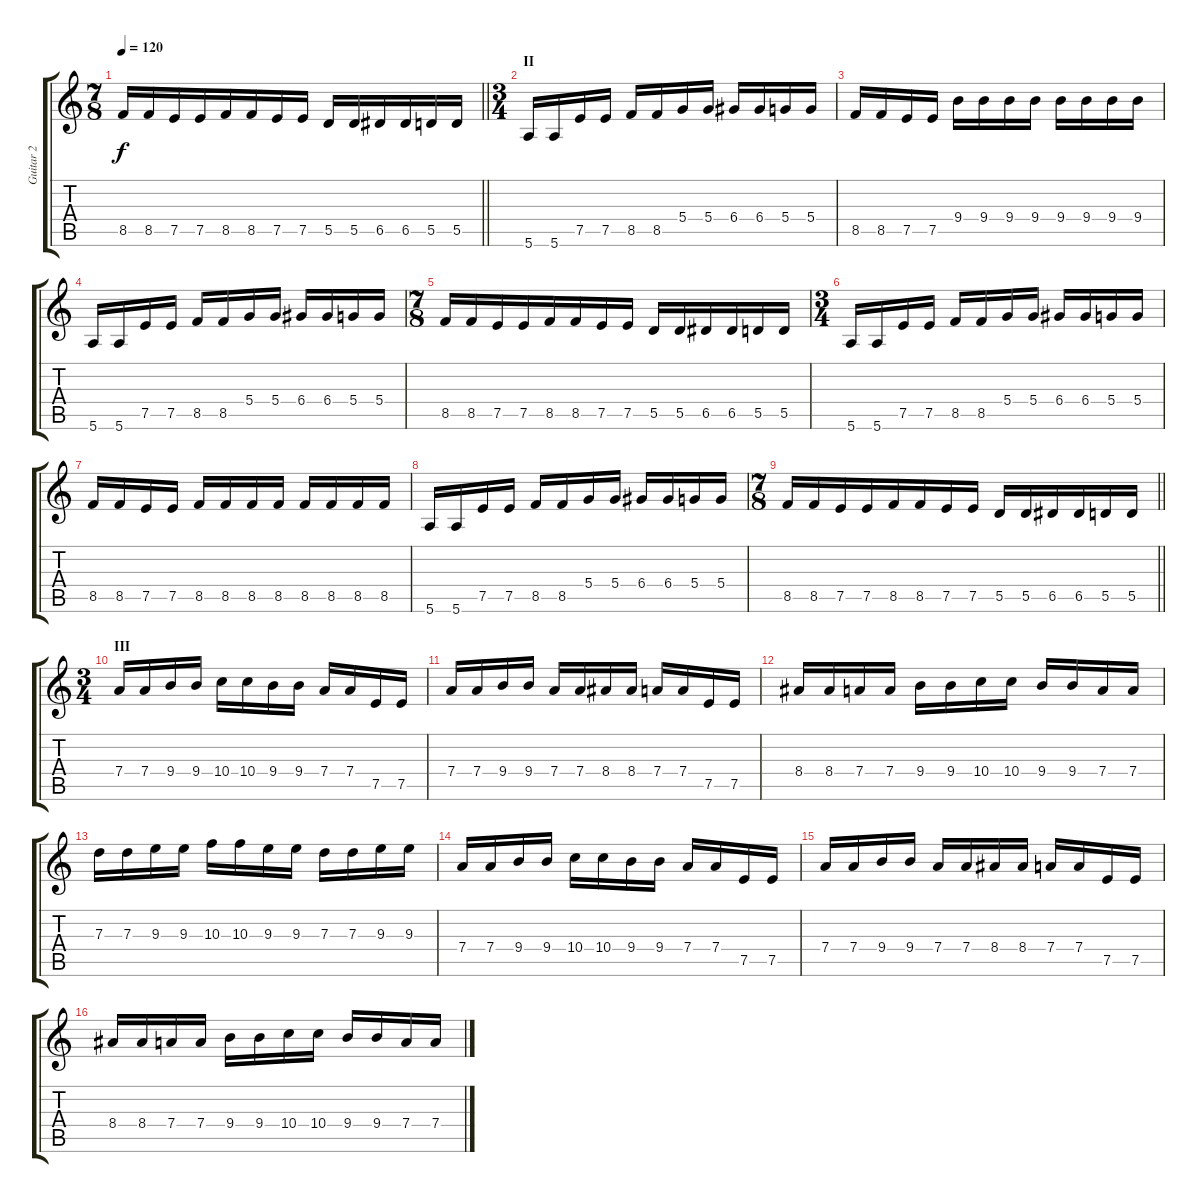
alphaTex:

\track ("Guitar 2" "Guitar 2") {instrument distortionguitar}
\staff {score tabs}
\tuning (E4 B3 G3 D3 A2 E2) {hide}
\ts (7 8)
\tempo 120
\clef g2
\barLineRight lightlight
\ks c
8.5.16{dy f} 8.5.16 7.5.16 7.5.16 8.5.16 8.5.16 7.5.16 7.5.16 5.5.16 5.5.16 6.5.16 6.5.16 5.5.16 5.5.16 |
\ts (3 4)
\section ("" "II")
5.6.16 5.6.16 7.5.16 7.5.16 8.5.16 8.5.16 5.4.16 5.4.16 6.4.16 6.4.16 5.4.16 5.4.16 |
8.5.16 8.5.16 7.5.16 7.5.16 9.4.16 9.4.16 9.4.16 9.4.16 9.4.16 9.4.16 9.4.16 9.4.16 |
5.6.16 5.6.16 7.5.16 7.5.16 8.5.16 8.5.16 5.4.16 5.4.16 6.4.16 6.4.16 5.4.16 5.4.16 |
\ts (7 8)
8.5.16 8.5.16 7.5.16 7.5.16 8.5.16 8.5.16 7.5.16 7.5.16 5.5.16 5.5.16 6.5.16 6.5.16 5.5.16 5.5.16 |
\ts (3 4)
5.6.16 5.6.16 7.5.16 7.5.16 8.5.16 8.5.16 5.4.16 5.4.16 6.4.16 6.4.16 5.4.16 5.4.16 |
8.5.16 8.5.16 7.5.16 7.5.16 8.5.16 8.5.16 8.5.16 8.5.16 8.5.16 8.5.16 8.5.16 8.5.16 |
5.6.16 5.6.16 7.5.16 7.5.16 8.5.16 8.5.16 5.4.16 5.4.16 6.4.16 6.4.16 5.4.16 5.4.16 |
\ts (7 8)
\barLineRight lightlight
8.5.16 8.5.16 7.5.16 7.5.16 8.5.16 8.5.16 7.5.16 7.5.16 5.5.16 5.5.16 6.5.16 6.5.16 5.5.16 5.5.16 |
\ts (3 4)
\section ("" "III")
7.4.16 7.4.16 9.4.16 9.4.16 10.4.16 10.4.16 9.4.16 9.4.16 7.4.16 7.4.16 7.5.16 7.5.16 |
7.4.16 7.4.16 9.4.16 9.4.16 7.4.16 7.4.16 8.4.16 8.4.16 7.4.16 7.4.16 7.5.16 7.5.16 |
8.4.16 8.4.16 7.4.16 7.4.16 9.4.16 9.4.16 10.4.16 10.4.16 9.4.16 9.4.16 7.4.16 7.4.16 |
7.3.16 7.3.16 9.3.16 9.3.16 10.3.16 10.3.16 9.3.16 9.3.16 7.3.16 7.3.16 9.3.16 9.3.16 |
7.4.16 7.4.16 9.4.16 9.4.16 10.4.16 10.4.16 9.4.16 9.4.16 7.4.16 7.4.16 7.5.16 7.5.16 |
7.4.16 7.4.16 9.4.16 9.4.16 7.4.16 7.4.16 8.4.16 8.4.16 7.4.16 7.4.16 7.5.16 7.5.16 |
8.4.16 8.4.16 7.4.16 7.4.16 9.4.16 9.4.16 10.4.16 10.4.16 9.4.16 9.4.16 7.4.16 7.4.16
